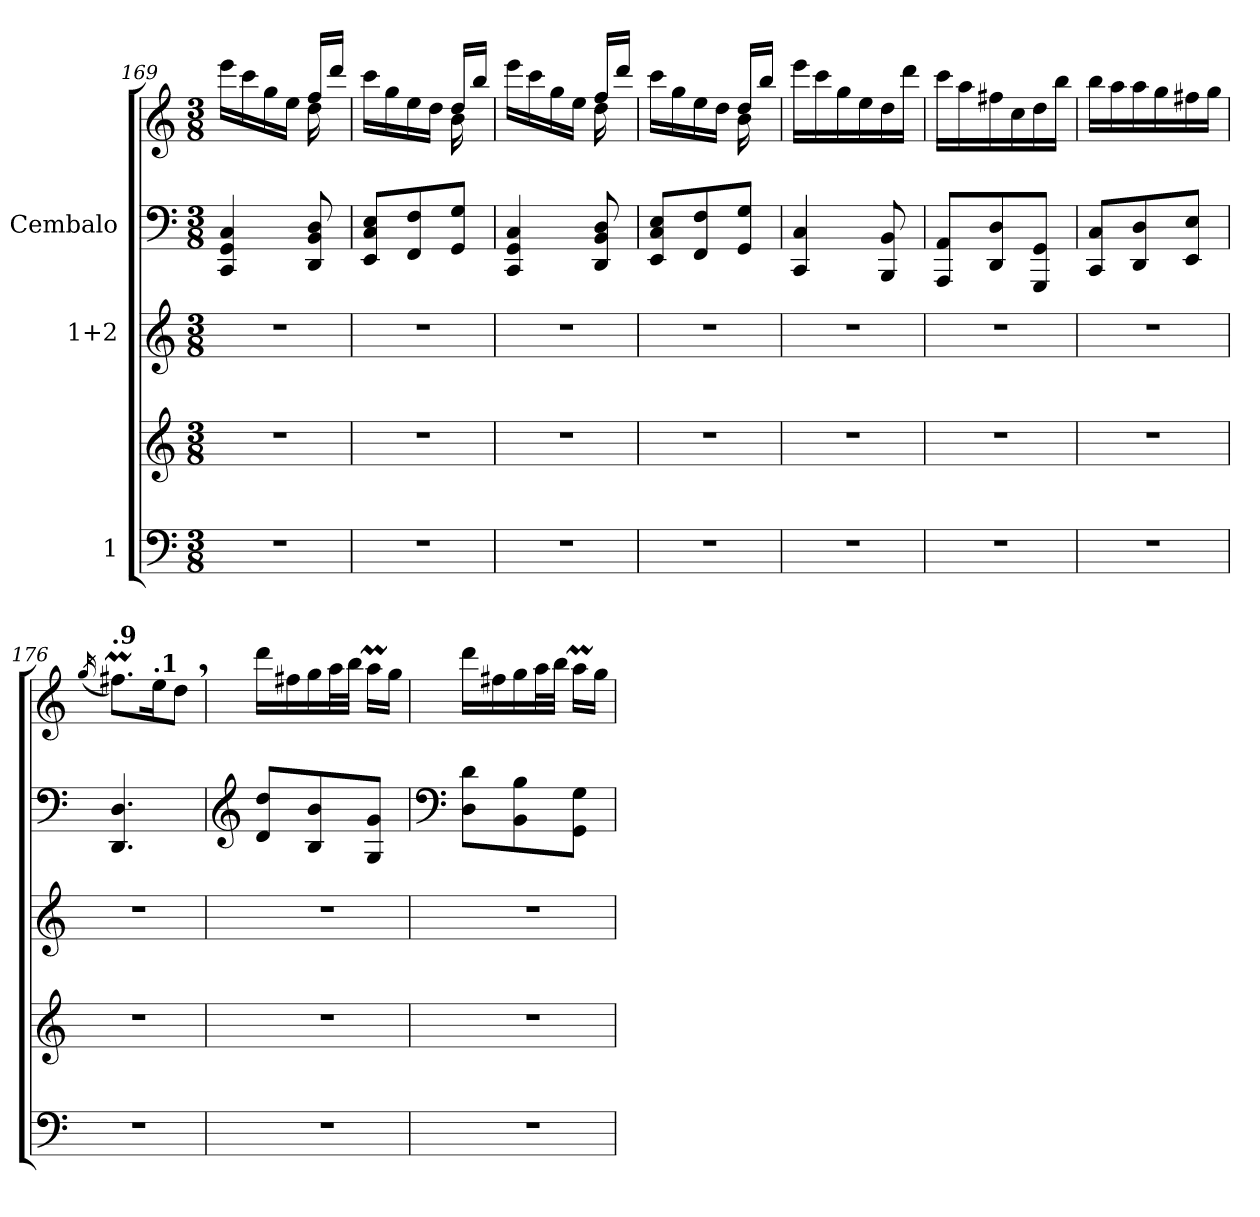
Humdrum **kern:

**kern	**kern	**kern	**kern	**kern
*part3	*part3	*part2	*part1	*part1
*staff5	*staff4	*staff3	*staff2	*staff1
*I"1	*	*I"1+2	*I"Cembalo	*
*clefF4	*clefG2	*clefG2	*clefF4	*clefG2
*k[]	*k[]	*k[]	*k[]	*k[]
*M3/8	*M3/8	*M3/8	*M3/8	*M3/8
=169	=169	=169	=169	=169
*	*	*	*	*^
4.r	4.r	4.r	4CC/ 4GG/ 4C/	16eee\LL	4ryy
.	.	.	.	16ccc\	.
.	.	.	.	16gg\	.
.	.	.	.	16ee\JJ	.
.	.	.	8DD/ 8BB/ 8D/	16ff/LL	16dd\
.	.	.	.	16ddd/JJ	16ryy
=170	=170	=170	=170	=170	=170
4.r	4.r	4.r	8EE/ 8C/ 8E/L	16ccc\LL	4ryy
.	.	.	.	16gg\	.
.	.	.	8FF/ 8F/	16ee\	.
.	.	.	.	16dd\JJ	.
.	.	.	8GG/ 8G/J	16dd/LL	16b\
.	.	.	.	16bb/JJ	16ryy
=171	=171	=171	=171	=171	=171
4.r	4.r	4.r	4CC/ 4GG/ 4C/	16eee\LL	4ryy
.	.	.	.	16ccc\	.
.	.	.	.	16gg\	.
.	.	.	.	16ee\JJ	.
.	.	.	8DD/ 8BB/ 8D/	16ff/LL	16dd\
.	.	.	.	16ddd/JJ	16ryy
=172	=172	=172	=172	=172	=172
4.r	4.r	4.r	8EE/ 8C/ 8E/L	16ccc\LL	4ryy
.	.	.	.	16gg\	.
.	.	.	8FF/ 8F/	16ee\	.
.	.	.	.	16dd\JJ	.
.	.	.	8GG/ 8G/J	16dd/LL	16b\
.	.	.	.	16bb/JJ	16ryy
*	*	*	*	*v	*v
!!LO:LB:g=z
=173	=173	=173	=173	=173
4.r	4.r	4.r	4CC/ 4C/	16eee\LL
.	.	.	.	16ccc\
.	.	.	.	16gg\
.	.	.	.	16ee\
.	.	.	8BBB/ 8BB/	16dd\
.	.	.	.	16ddd\JJ
=174	=174	=174	=174	=174
4.r	4.r	4.r	8AAA/ 8AA/L	16ccc\LL
.	.	.	.	16aa\
.	.	.	8DD/ 8D/	16ff#X\
.	.	.	.	16cc\
.	.	.	8GGG/ 8GG/J	16dd\
.	.	.	.	16bb\JJ
=175	=175	=175	=175	=175
4.r	4.r	4.r	8CC/ 8C/L	16bb\LL
.	.	.	.	16aa\
.	.	.	8DD/ 8D/	16aa\
.	.	.	.	16gg\
.	.	.	8EE/ 8E/J	16ff#X\
*	*	*	*	*MM80
.	.	.	.	16gg\JJ
=176	=176	=176	=176	=176
*	*	*	*	*MM79
.	.	.	.	(<16qgg/
!	!	!	!	!LO:TX:a:B:t=.9
4.r	4.r	4.r	4.DD/ 4.D/	8.ff#Xm\L)
*	*	*	*	*MM77
!	!	!	!	!LO:TX:a:B:t=.1
.	.	.	.	16ee\K
*	*	*	*	*MM75
.	.	.	.	8dd,\J
=177	=177	=177	=177	=177
*	*	*	*clefG2	*
*	*	*	*	*MM80
4.r	4.r	4.r	8d/ 8dd/L	16ddd\LL
.	.	.	.	16ff#X\
.	.	.	8B/ 8b/	16gg\
.	.	.	.	32aa\L
.	.	.	.	32bb\JJJ
.	.	.	8G/ 8g/J	16aaM\LL
.	.	.	.	16gg\JJ
=178	=178	=178	=178	=178
*	*	*	*clefF4	*
4.r	4.r	4.r	8D\ 8d\L	16ddd\LL
.	.	.	.	16ff#X\
.	.	.	8BB\ 8B\	16gg\
.	.	.	.	32aa\L
.	.	.	.	32bb\JJJ
.	.	.	8GG\ 8G\J	16aaM\LL
.	.	.	.	16gg\JJ
=	=	=	=	=
*-	*-	*-	*-	*-
